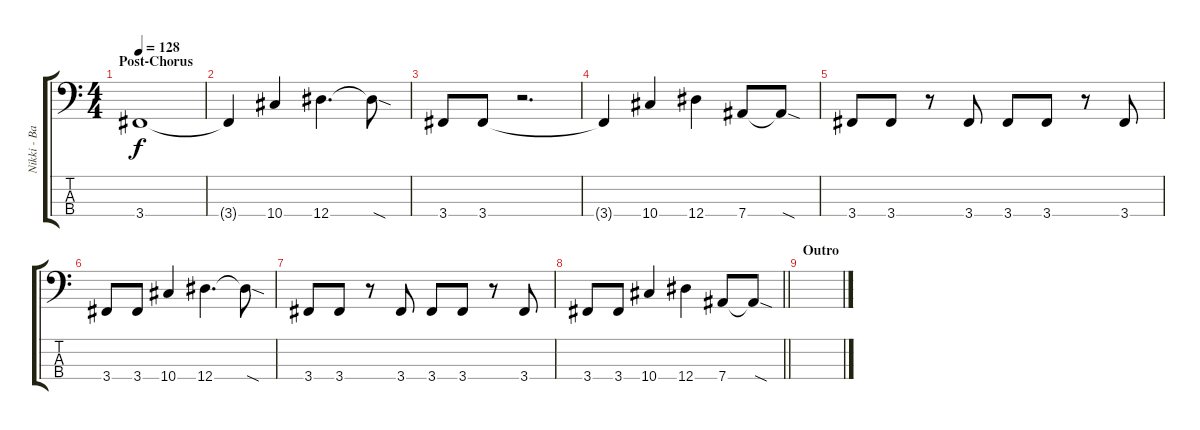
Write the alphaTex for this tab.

\track ("Nikki - Bass" "Nikki - Ba") {instrument electricbassfinger}
\staff {score tabs}
\tuning (Gb2 Db2 Ab1 Eb1) {hide}
\ts (4 4)
\section ("" "Post-Chorus")
\tempo 128
\clef f4
\ks c
3.4.1{dy f} |
3.4{t}.4 10.4.4 12.4.4{d} 12.4{sod t}.8 |
3.4.8 3.4.8 r.2{d} |
3.4{t}.4 10.4.4 12.4.4 7.4.8 7.4{sod t}.8 |
3.4.8 3.4.8 r.8 3.4.8 3.4.8 3.4.8 r.8 3.4.8 |
3.4.8 3.4.8 10.4.4 12.4.4{d} 12.4{sod t}.8 |
3.4.8 3.4.8 r.8 3.4.8 3.4.8 3.4.8 r.8 3.4.8 |
\barLineRight lightlight
3.4.8 3.4.8 10.4.4 12.4.4 7.4.8 7.4{sod t}.8 |
\section ("" "Outro")
